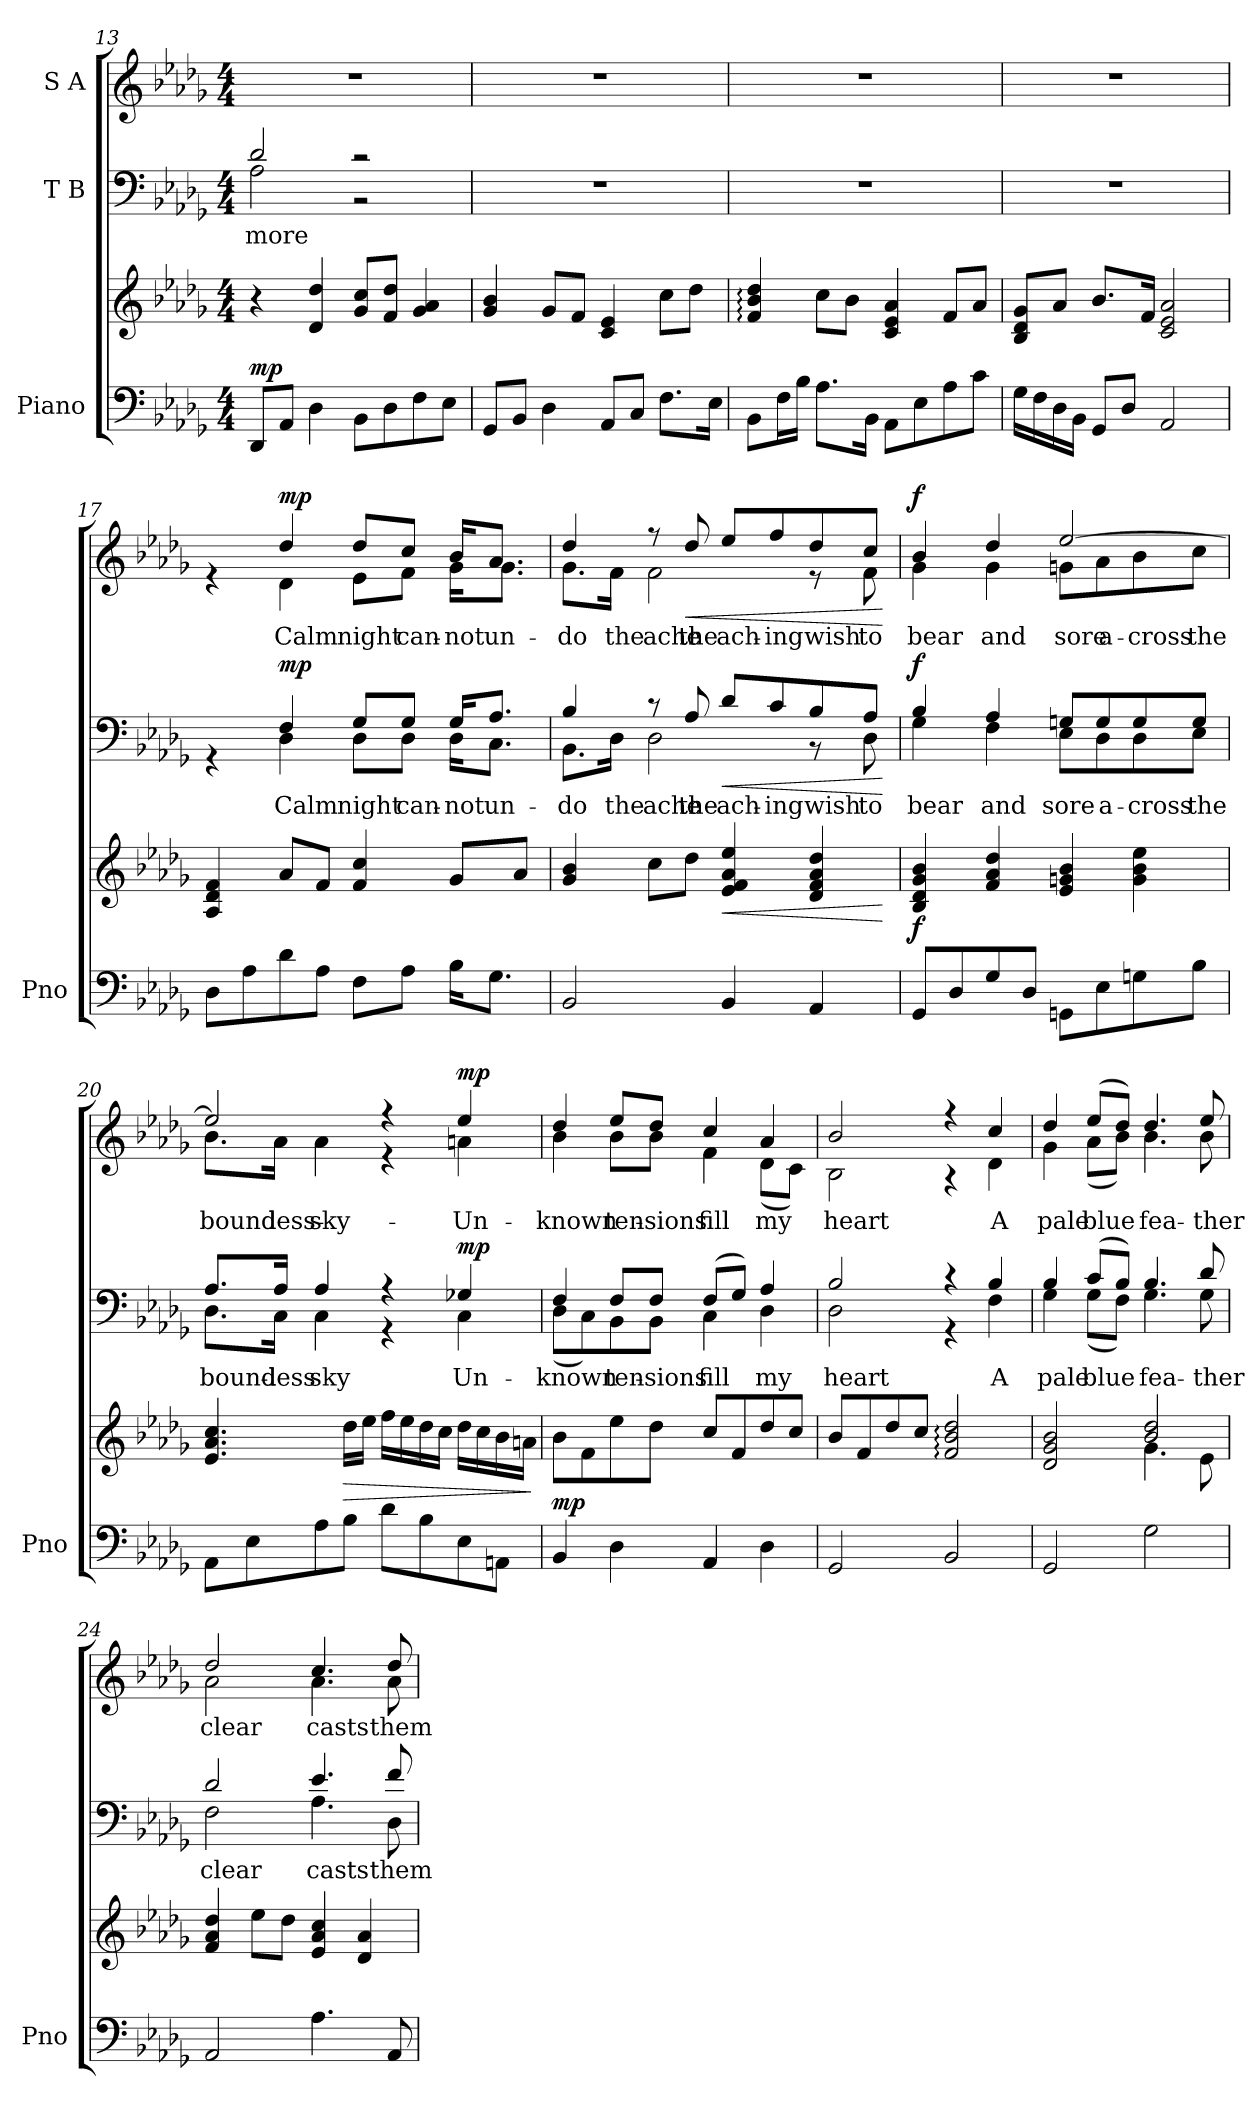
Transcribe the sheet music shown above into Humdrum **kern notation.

**kern	**kern	**dynam	**kern	**text	**dynam	**kern	**text	**dynam
*part3	*part3	*part3	*part2	*part2	*part2	*part1	*part1	*part1
*staff4	*staff3	*staff3/4	*staff2	*staff2	*staff2	*staff1	*staff1	*staff1
*I"Piano	*	*	*I"T B	*	*	*I"S A	*	*
*I'Pno	*	*	*	*	*	*	*	*
*clefF4	*clefG2	*	*clefF4	*	*	*clefG2	*	*
*k[b-e-a-d-g-]	*k[b-e-a-d-g-]	*	*k[b-e-a-d-g-]	*	*	*k[b-e-a-d-g-]	*	*
*M4/4	*M4/4	*	*M4/4	*	*	*M4/4	*	*
=13	=13	=13	=13	=13	=13	=13	=13	=13
*	*	*	*^	*	*	*	*	*
!	!	!LO:DY:a=2	!	!	!	!	!	!	!
8DD-/L	4r	mp	2d-/	2A-\	more	.	1r	.	.
8AA-/J	.	.	.	.	.	.	.	.	.
4D-\	4d-/ 4dd-/	.	.	.	.	.	.	.	.
8BB-\L	8g-/ 8cc/L	.	2r	2r	.	.	.	.	.
8D-\	8f/ 8dd-/J	.	.	.	.	.	.	.	.
8F\	4g-/ 4a-/	.	.	.	.	.	.	.	.
8E-\J	.	.	.	.	.	.	.	.	.
*	*	*	*v	*v	*	*	*	*	*
=14	=14	=14	=14	=14	=14	=14	=14	=14
8GG-/L	4g-/ 4b-/	.	1r	.	.	1r	.	.
8BB-/J	.	.	.	.	.	.	.	.
4D-\	8g-/L	.	.	.	.	.	.	.
.	8f/J	.	.	.	.	.	.	.
8AA-/L	4c/ 4e-/	.	.	.	.	.	.	.
8C/J	.	.	.	.	.	.	.	.
8.F\L	8cc\L	.	.	.	.	.	.	.
.	8dd-\J	.	.	.	.	.	.	.
16E-\Jk	.	.	.	.	.	.	.	.
=15	=15	=15	=15	=15	=15	=15	=15	=15
8BB-\L	4f/: 4b-/: 4dd-/:	.	1r	.	.	1r	.	.
16F\L	.	.	.	.	.	.	.	.
16B-\JJ	.	.	.	.	.	.	.	.
8.A-\L	8cc\L	.	.	.	.	.	.	.
.	8b-\J	.	.	.	.	.	.	.
16BB-\Jk	.	.	.	.	.	.	.	.
8AA-\L	4c/ 4e-/ 4a-/	.	.	.	.	.	.	.
8E-\	.	.	.	.	.	.	.	.
8A-\	8f/L	.	.	.	.	.	.	.
8c\J	8a-/J	.	.	.	.	.	.	.
=16	=16	=16	=16	=16	=16	=16	=16	=16
16G-\LL	8B-/ 8d-/ 8g-/L	.	1r	.	.	1r	.	.
16F\	.	.	.	.	.	.	.	.
16D-\	8a-/J	.	.	.	.	.	.	.
16BB-\JJ	.	.	.	.	.	.	.	.
8GG-/L	8.b-/L	.	.	.	.	.	.	.
8D-/J	.	.	.	.	.	.	.	.
.	16f/Jk	.	.	.	.	.	.	.
2AA-/	2c/ 2e-/ 2a-/	.	.	.	.	.	.	.
!!LO:PB:g=z
=17	=17	=17	=17	=17	=17	=17	=17	=17
*	*	*	*^	*	*	*^	*	*
8D-\L	4A-/ 4d-/ 4f/	.	4rGG	4ryy	.	.	4re	4ryy	.	.
8A-\	.	.	.	.	.	.	.	.	.	.
!	!	!	!	!	!	!LO:DY:a	!	!	!	!LO:DY:a
8d-\	8a-/L	.	4F/	4D-\	Calm	mp	4dd-/	4d-\	Calm	mp
8A-\J	8f/J	.	.	.	.	.	.	.	.	.
8F\L	4f/ 4cc/	.	8G-/L	8D-\L	night	.	8dd-/L	8e-\L	night	.
8A-\J	.	.	8G-/J	8D-\J	can-	.	8cc/J	8f\J	can-	.
16B-\KL	8g-/L	.	16G-/KL	16D-\KL	-not	.	16b-/KL	16g-\KL	-not	.
8.G-\J	.	.	8.A-/J	8.C\J	un-	.	8.a-/J	8.g-\J	un-	.
.	8a-/J	.	.	.	.	.	.	.	.	.
=18	=18	=18	=18	=18	=18	=18	=18	=18	=18	=18
2BB-/	4g-/ 4b-/	.	4B-/	8.BB-\L	-do	.	4dd-/	8.g-\L	-do	.
.	.	.	.	16D-\Jk	the	.	.	16f\Jk	the	.
.	8cc\L	.	8r	2D-\	ache	.	8r	2f\	ache	.
!	!	!	!	!	!	!	!	!	!	!LO:HP:b
.	8dd-\J	.	8A-/	.	the	.	8dd-/	.	the	<
!	!	!LO:HP:b	!	!	!	!LO:HP:b	!	!	!	!
4BB-/	4e-/ 4f/ 4a-/ 4ee-/	<	8d-/L	.	ach-	<	8ee-/L	.	ach-	.
.	.	.	8c/	.	-ing	.	8ff/	.	-ing	.
4AA-/	4d-/ 4f/ 4a-/ 4dd-/	.	8B-/	8r	wish	.	8dd-/	8r	wish	.
.	.	.	8A-/J	8D-\	to	.	8cc/J	8f\	to	.
*	*	*	*v	*v	*	*	*	*	*	*
*	*	*	*	*	*	*v	*v	*	*
.	.	[	.	.	[	.	.	[
!!LO:LB:g=z
=19	=19	=19	=19	=19	=19	=19	=19	=19
*	*	*	*^	*	*	*^	*	*
!	!	!LO:DY:a=2	!	!	!	!LO:DY:a	!	!	!	!LO:DY:a
8GG-/L	4B-/ 4d-/ 4g-/ 4b-/	f	4B-/	4G-\	bear	f	4b-/	4g-\	bear	f
8D-/	.	.	.	.	.	.	.	.	.	.
8G-/	4f/ 4a-/ 4dd-/	.	4A-/	4F\	and	.	4dd-/	4g-\	and	.
8D-/J	.	.	.	.	.	.	.	.	.	.
8GGn\L	4e-/ 4gn/ 4b-/	.	8Gn/L	8E-\L	sore	.	[2ee-/	8gn\L	sore	.
8E-\	.	.	8G/	8D-\	a-	.	.	8a-\	a-	.
8Gn\	4g\ 4b-\ 4ee-\	.	8G/	8D-\	-cross	.	.	8b-\	-cross	.
8B-\J	.	.	8G/J	8E-\J	the	.	.	8cc\J	the	.
=20	=20	=20	=20	=20	=20	=20	=20	=20	=20	=20
8AA-\L	4.e-/ 4.a-/ 4.cc/	.	8.A-/L	8.D-\L	bound-	.	2ee-/]	8.b-\L	bound-	.
8E-\	.	.	.	.	.	.	.	.	.	.
.	.	.	16A-/Jk	16C\Jk	-less	.	.	16a-\Jk	-less	.
8A-\	.	.	4A-/	4C\	sky	.	.	4a-\	sky	.
!	!	!LO:HP:b	!	!	!	!	!	!	!	!
8B-\J	16dd-\LL	>	.	.	.	.	.	.	.	.
.	16ee-\JJ	.	.	.	.	.	.	.	.	.
8d-\L	16ff\LL	.	4r	4r	.	.	4r	4r	.	.
.	16ee-\	.	.	.	.	.	.	.	.	.
8B-\	16dd-\	.	.	.	.	.	.	.	.	.
.	16cc\JJ	.	.	.	.	.	.	.	.	.
!	!	!	!	!	!	!LO:DY:a	!	!	!	!LO:DY:a
8E-\	16dd-\LL	.	4G-X/	4C\	Un-	mp	4ee-/	4an\	Un-	mp
.	16cc\	.	.	.	.	.	.	.	.	.
8AAn\J	16b-\	.	.	.	.	.	.	.	.	.
.	16an\JJ	.	.	.	.	.	.	.	.	.
*	*	*	*v	*v	*	*	*	*	*	*
*	*	*	*	*	*	*v	*v	*	*
.	.	]	.	.	.	.	.	.
!!LO:PB:g=z
=21	=21	=21	=21	=21	=21	=21	=21	=21
*	*	*	*^	*	*	*^	*	*
!	!	!LO:DY:a=2	!	!	!	!	!	!	!	!
4BB-/	8b-\L	mp	4F/	(8D-\L	-known	.	4dd-/	4b-\	-known	.
.	8f\	.	.	8C\)	.	.	.	.	.	.
4D-\	8ee-\	.	8F/L	8BB-\	ten-	.	8ee-/L	8b-\L	ten-	.
.	8dd-\J	.	8F/J	8BB-\J	-sions	.	8dd-/J	8b-\J	-sions	.
4AA-/	8cc/L	.	(8F/L	4C\	fill	.	4cc/	4f\	fill	.
.	8f/	.	8G-/J)	.	.	.	.	.	.	.
4D-\	8dd-/	.	4A-/	4D-\	my	.	4a-/	(8d-\L	my	.
.	8cc/J	.	.	.	.	.	.	8c\J)	.	.
=22	=22	=22	=22	=22	=22	=22	=22	=22	=22	=22
2GG-/	8b-/L	.	2B-/	2D-\	heart	.	2b-/	2B-\	heart	.
.	8f/	.	.	.	.	.	.	.	.	.
.	8dd-/	.	.	.	.	.	.	.	.	.
.	8cc/J	.	.	.	.	.	.	.	.	.
2BB-/	2f/: 2b-/: 2dd-/:	.	4r	4r	.	.	4r	4r	.	.
.	.	.	4B-/	4F\	A	.	4cc/	4d-\	A	.
=23	=23	=23	=23	=23	=23	=23	=23	=23	=23	=23
*	*^	*	*	*	*	*	*	*	*	*
2GG-/	2d-/ 2g-/ 2b-/	2ryy	.	4B-/	4G-\	pale	.	4dd-/	4g-\	pale	.
.	.	.	.	(8c/L	(8G-\L	blue	.	(8ee-/L	(8a-\L	blue	.
.	.	.	.	8B-/J)	8F\J)	.	.	8dd-/J)	8b-\J)	.	.
2G-\	2b-/ 2dd-/	4.g-\	.	4.B-/	4.G-\	fea-	.	4.dd-/	4.b-\	fea-	.
.	.	8e-\	.	8d-/	8G-\	-ther	.	8ee-/	8b-\	-ther	.
*	*v	*v	*	*	*	*	*	*	*	*	*
=24	=24	=24	=24	=24	=24	=24	=24	=24	=24	=24
2AA-/	4f/ 4a-/ 4dd-/	.	2d-/	2F\	clear	.	2dd-/	2a-\	clear	.
.	8ee-\L	.	.	.	.	.	.	.	.	.
.	8dd-\J	.	.	.	.	.	.	.	.	.
4.A-\	4e-/ 4a-/ 4cc/	.	4.e-/	4.A-\	casts	.	4.cc/	4.a-\	casts	.
.	4d-/ 4a-/	.	.	.	.	.	.	.	.	.
8AA-/	.	.	8f/	8D-\	them	.	8dd-/	8a-\	them	.
*	*	*	*v	*v	*	*	*	*	*	*
*	*	*	*	*	*	*v	*v	*	*
=	=	=	=	=	=	=	=	=
*-	*-	*-	*-	*-	*-	*-	*-	*-
